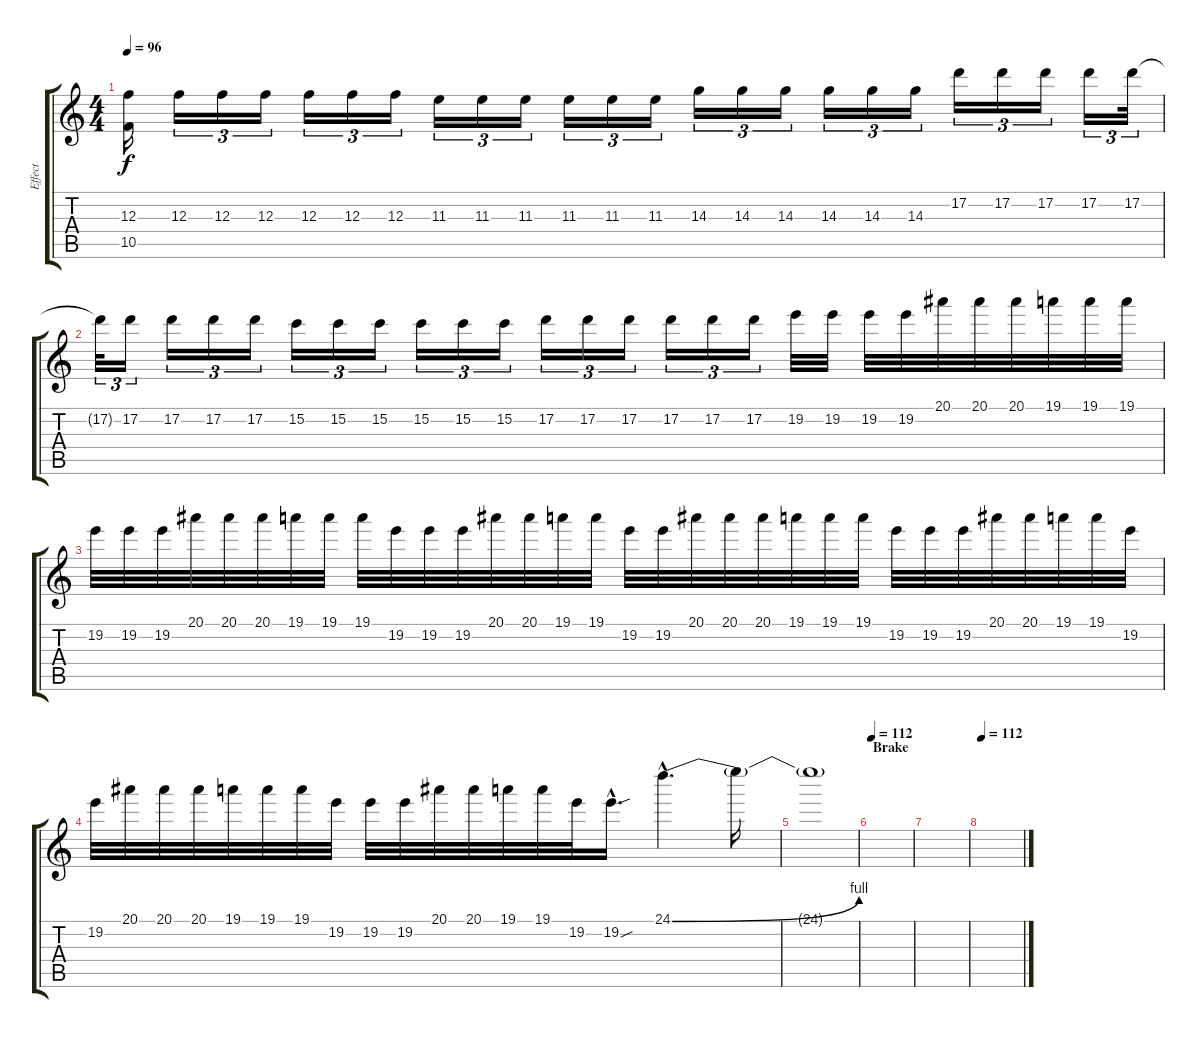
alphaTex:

\track ("Effect" "Effect") {instrument distortionguitar}
\staff {score tabs}
\tuning (D4 A3 F3 C3 G2 D2) {hide}
\ts (4 4)
\tempo 96
\clef g2
\ks c
(12.3{t} 10.5{t}).16{dy f} 12.3.16{tu (3 2) volume 8} 12.3.16{tu (3 2)} 12.3.16{tu (3 2)} 12.3.16{tu (3 2)} 12.3.16{tu (3 2)} 12.3.16{tu (3 2)} 11.3.16{tu (3 2)} 11.3.16{tu (3 2)} 11.3.16{tu (3 2)} 11.3.16{tu (3 2)} 11.3.16{tu (3 2)} 11.3.16{tu (3 2)} 14.3.16{tu (3 2)} 14.3.16{tu (3 2)} 14.3.16{tu (3 2)} 14.3.16{tu (3 2)} 14.3.16{tu (3 2)} 14.3.16{tu (3 2)} 17.2.16{tu (3 2)} 17.2.16{tu (3 2)} 17.2.16{tu (3 2)} 17.2.16{tu (3 2)} 17.2.32{tu (3 2)} |
17.2{t}.32{tu (3 2)} 17.2.16{tu (3 2)} 17.2.16{tu (3 2)} 17.2.16{tu (3 2)} 17.2.16{tu (3 2)} 15.2.16{tu (3 2)} 15.2.16{tu (3 2)} 15.2.16{tu (3 2)} 15.2.16{tu (3 2)} 15.2.16{tu (3 2)} 15.2.16{tu (3 2)} 17.2.16{tu (3 2)} 17.2.16{tu (3 2)} 17.2.16{tu (3 2)} 17.2.16{tu (3 2)} 17.2.16{tu (3 2)} 17.2.16{tu (3 2)} 19.2.32 19.2.32 19.2.32 19.2.32 20.1.32 20.1.32 20.1.32 19.1.32 19.1.32 19.1.32 |
19.2.32 19.2.32 19.2.32 20.1.32 20.1.32 20.1.32 19.1.32 19.1.32 19.1.32 19.2.32 19.2.32 19.2.32 20.1.32 20.1.32 19.1.32 19.1.32 19.2.32 19.2.32 20.1.32 20.1.32 20.1.32 19.1.32 19.1.32 19.1.32 19.2.32 19.2.32 19.2.32 20.1.32 20.1.32 19.1.32 19.1.32 19.2.32 |
19.2.32 20.1.32 20.1.32 20.1.32 19.1.32 19.1.32 19.1.32 19.2.32 19.2.32 19.2.32 20.1.32 20.1.32 19.1.32 19.1.32 19.2.32 19.2{sou hac}.16{d} 24.1{be (bend 0 0 60 4) hac}.4{d} 24.1{t}.16 |
24.1{t}.1 |
\section ("" "Brake")
\tempo 112
|
|
\tempo 112
